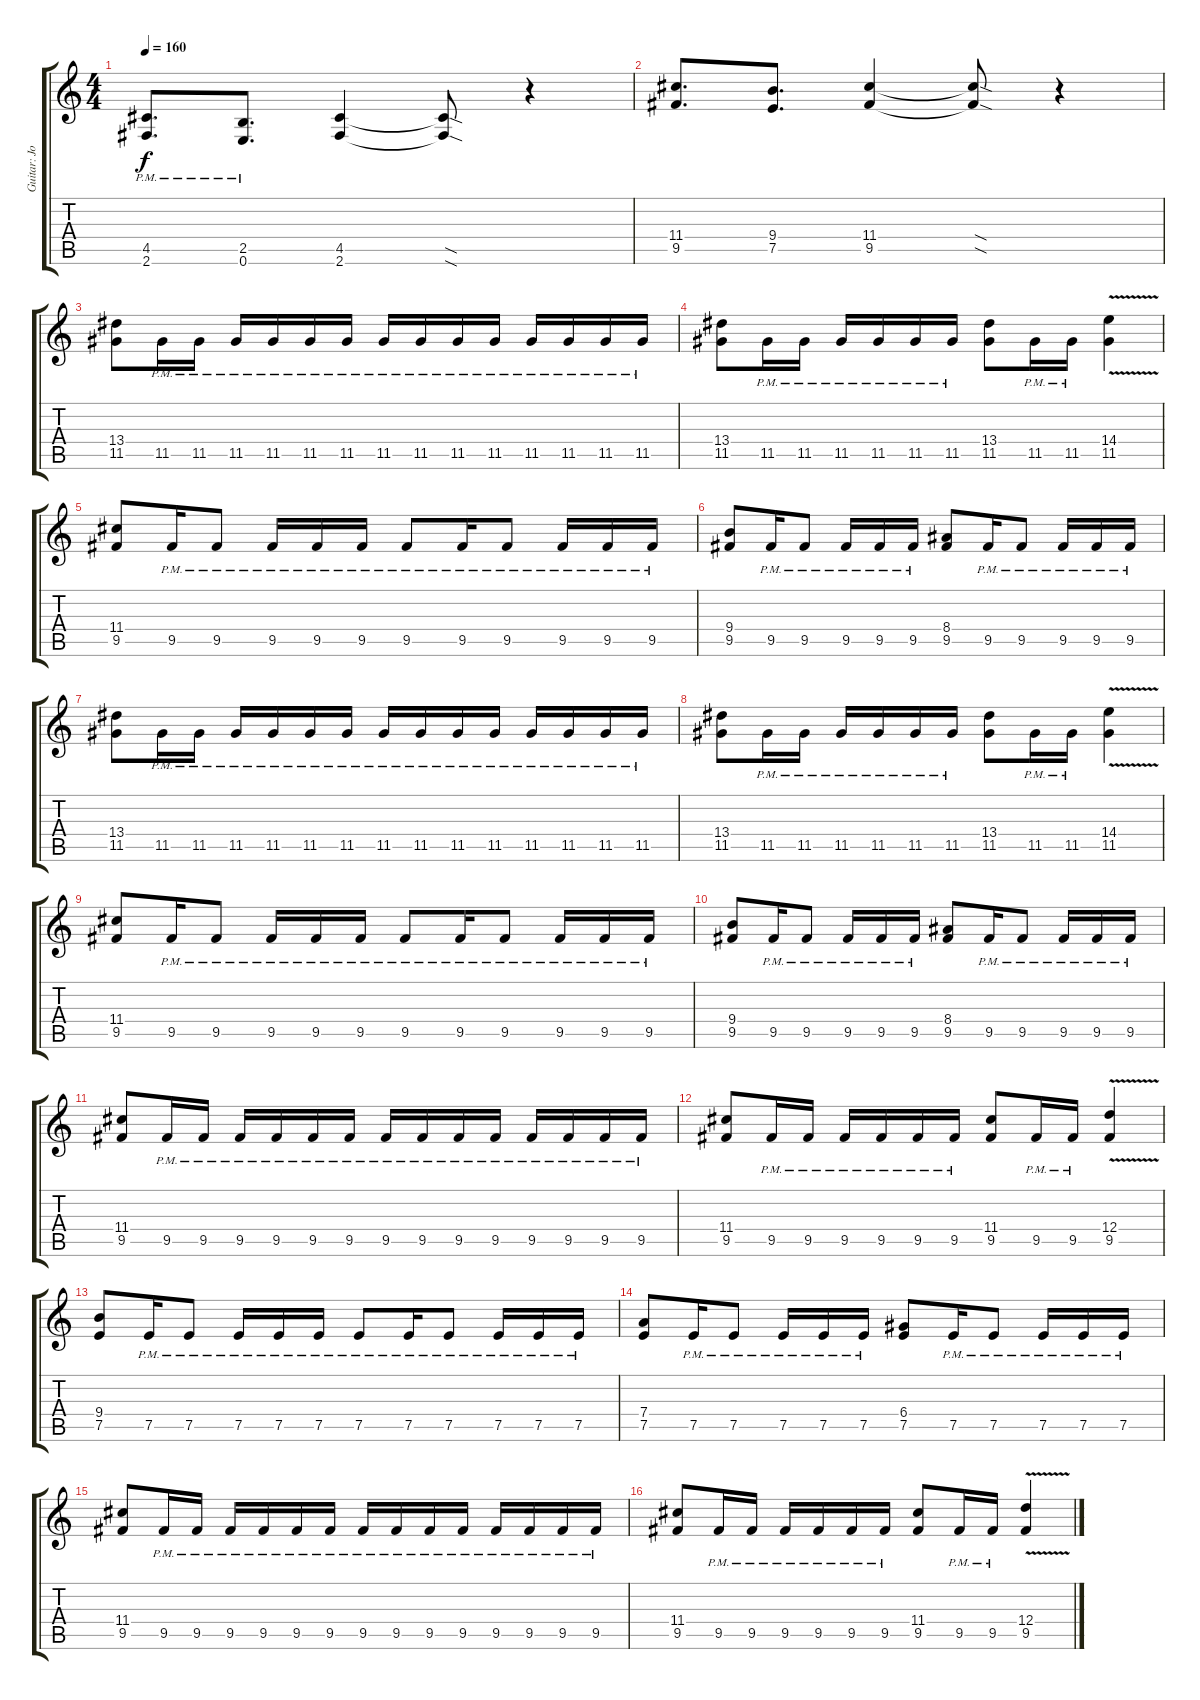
\track ("Guitar: Jonny Nesta" "Guitar: Jo") {instrument distortionguitar}
\staff {score tabs}
\tuning (E4 B3 G3 D3 A2 E2) {hide}
\ts (4 4)
\tempo 160
\clef g2
\ks c
(4.5{pm} 2.6{pm}).8{d dy f} (2.5{pm} 0.6{pm}).8{d} (4.5 2.6).4 (4.5{sod t} 2.6{sod t}).8 r.4 |
(11.4 9.5).8{d} (9.4 7.5).8{d} (11.4 9.5).4 (11.4{sod t} 9.5{sod t}).8 r.4 |
(13.4 11.5).8 11.5{pm}.16 11.5{pm}.16 11.5{pm}.16 11.5{pm}.16 11.5{pm}.16 11.5{pm}.16 11.5{pm}.16 11.5{pm}.16 11.5{pm}.16 11.5{pm}.16 11.5{pm}.16 11.5{pm}.16 11.5{pm}.16 11.5{pm}.16 |
(13.4 11.5).8 11.5{pm}.16 11.5{pm}.16 11.5{pm}.16 11.5{pm}.16 11.5{pm}.16 11.5{pm}.16 (13.4 11.5).8 11.5{pm}.16 11.5{pm}.16 (14.4{v} 11.5{v}).4 |
(11.4 9.5).8 9.5{pm}.16 9.5{pm}.8 9.5{pm}.16 9.5{pm}.16 9.5{pm}.16 9.5{pm}.8 9.5{pm}.16 9.5{pm}.8 9.5{pm}.16 9.5{pm}.16 9.5{pm}.16 |
(9.4 9.5).8 9.5{pm}.16 9.5{pm}.8 9.5{pm}.16 9.5{pm}.16 9.5{pm}.16 (8.4 9.5).8 9.5{pm}.16 9.5{pm}.8 9.5{pm}.16 9.5{pm}.16 9.5{pm}.16 |
(13.4 11.5).8 11.5{pm}.16 11.5{pm}.16 11.5{pm}.16 11.5{pm}.16 11.5{pm}.16 11.5{pm}.16 11.5{pm}.16 11.5{pm}.16 11.5{pm}.16 11.5{pm}.16 11.5{pm}.16 11.5{pm}.16 11.5{pm}.16 11.5{pm}.16 |
(13.4 11.5).8 11.5{pm}.16 11.5{pm}.16 11.5{pm}.16 11.5{pm}.16 11.5{pm}.16 11.5{pm}.16 (13.4 11.5).8 11.5{pm}.16 11.5{pm}.16 (14.4{v} 11.5{v}).4 |
(11.4 9.5).8 9.5{pm}.16 9.5{pm}.8 9.5{pm}.16 9.5{pm}.16 9.5{pm}.16 9.5{pm}.8 9.5{pm}.16 9.5{pm}.8 9.5{pm}.16 9.5{pm}.16 9.5{pm}.16 |
(9.4 9.5).8 9.5{pm}.16 9.5{pm}.8 9.5{pm}.16 9.5{pm}.16 9.5{pm}.16 (8.4 9.5).8 9.5{pm}.16 9.5{pm}.8 9.5{pm}.16 9.5{pm}.16 9.5{pm}.16 |
(11.4 9.5).8 9.5{pm}.16 9.5{pm}.16 9.5{pm}.16 9.5{pm}.16 9.5{pm}.16 9.5{pm}.16 9.5{pm}.16 9.5{pm}.16 9.5{pm}.16 9.5{pm}.16 9.5{pm}.16 9.5{pm}.16 9.5{pm}.16 9.5{pm}.16 |
(11.4 9.5).8 9.5{pm}.16 9.5{pm}.16 9.5{pm}.16 9.5{pm}.16 9.5{pm}.16 9.5{pm}.16 (11.4 9.5).8 9.5{pm}.16 9.5{pm}.16 (12.4{v} 9.5{v}).4 |
(9.4 7.5).8 7.5{pm}.16 7.5{pm}.8 7.5{pm}.16 7.5{pm}.16 7.5{pm}.16 7.5{pm}.8 7.5{pm}.16 7.5{pm}.8 7.5{pm}.16 7.5{pm}.16 7.5{pm}.16 |
(7.4 7.5).8 7.5{pm}.16 7.5{pm}.8 7.5{pm}.16 7.5{pm}.16 7.5{pm}.16 (6.4 7.5).8 7.5{pm}.16 7.5{pm}.8 7.5{pm}.16 7.5{pm}.16 7.5{pm}.16 |
(11.4 9.5).8 9.5{pm}.16 9.5{pm}.16 9.5{pm}.16 9.5{pm}.16 9.5{pm}.16 9.5{pm}.16 9.5{pm}.16 9.5{pm}.16 9.5{pm}.16 9.5{pm}.16 9.5{pm}.16 9.5{pm}.16 9.5{pm}.16 9.5{pm}.16 |
(11.4 9.5).8 9.5{pm}.16 9.5{pm}.16 9.5{pm}.16 9.5{pm}.16 9.5{pm}.16 9.5{pm}.16 (11.4 9.5).8 9.5{pm}.16 9.5{pm}.16 (12.4{v} 9.5{v}).4
